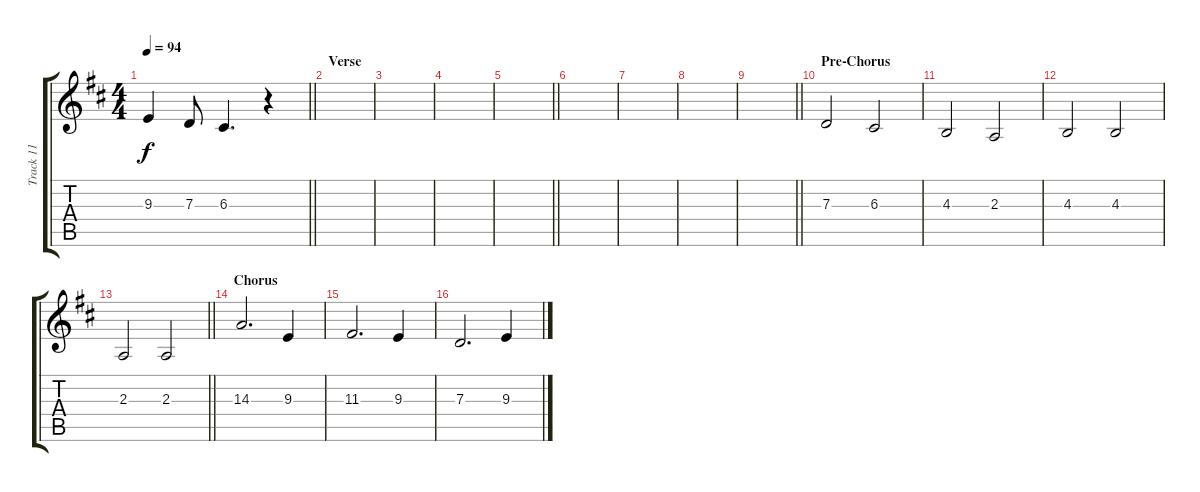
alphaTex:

\track ("Track 11" "Track 11") {instrument pad2warm}
\staff {score tabs}
\tuning (E4 B3 G3 D3 A2 E2) {hide}
\ts (4 4)
\tempo 94
\clef g2
\barLineRight lightlight
\ks d
9.3.4{dy f} 7.3.8 6.3.4{d} r.4 |
\section ("" "Verse")
|
|
|
\barLineRight lightlight
|
\section ("" "")
|
|
|
\barLineRight lightlight
|
\section ("" "Pre-Chorus")
7.3.2 6.3.2 |
4.3.2 2.3.2 |
4.3.2 4.3.2 |
\barLineRight lightlight
2.3.2 2.3.2 |
\section ("" "Chorus")
14.3.2{d} 9.3.4 |
11.3.2{d} 9.3.4 |
7.3.2{d} 9.3.4
